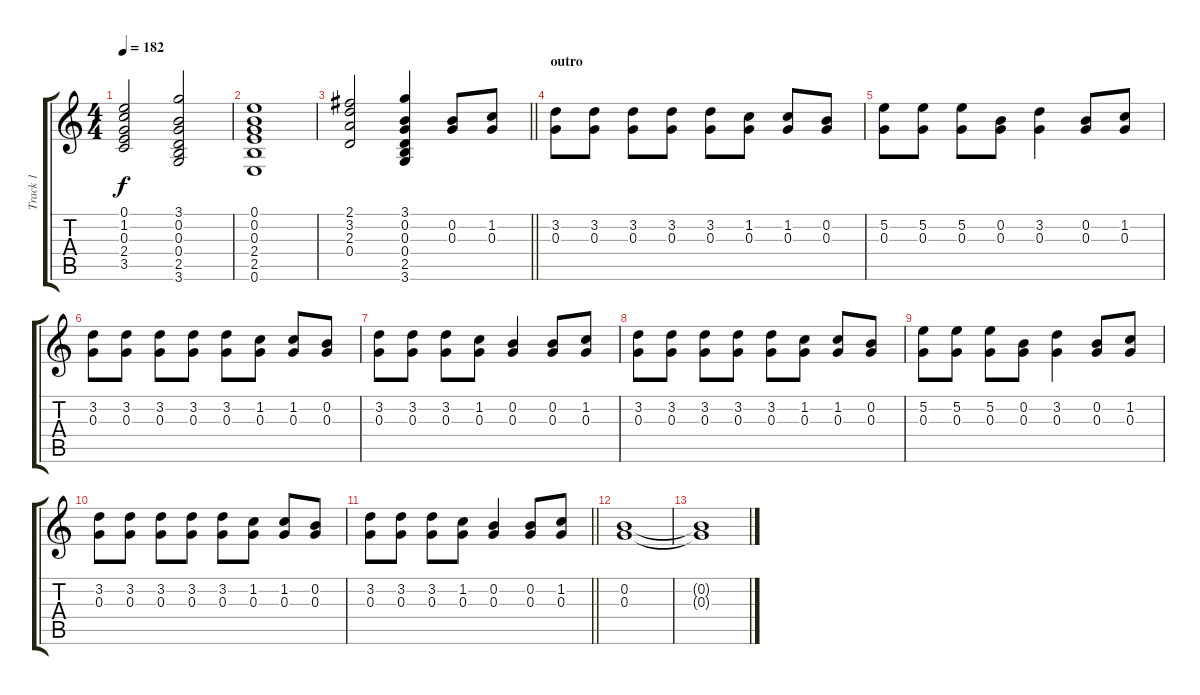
\track ("Track 1" "Track 1") {instrument distortionguitar}
\staff {score tabs}
\tuning (E4 B3 G3 D3 A2 E2) {hide}
\ts (4 4)
\tempo 182
\clef g2
\ks c
(0.1 1.2 0.3 2.4 3.5).2{dy f} (3.1 0.2 0.3 0.4 2.5 3.6).2 |
(0.1 0.2 0.3 2.4 2.5 0.6).1 |
\barLineRight lightlight
(2.1 3.2 2.3 0.4).2 (3.1 0.2 0.3 0.4 2.5 3.6).4 (0.2 0.3).8 (1.2 0.3).8 |
\section ("" "outro")
(3.2 0.3).8 (3.2 0.3).8 (3.2 0.3).8 (3.2 0.3).8 (3.2 0.3).8 (1.2 0.3).8 (1.2 0.3).8 (0.2 0.3).8 |
(5.2 0.3).8 (5.2 0.3).8 (5.2 0.3).8 (0.2 0.3).8 (3.2 0.3).4 (0.2 0.3).8 (1.2 0.3).8 |
(3.2 0.3).8 (3.2 0.3).8 (3.2 0.3).8 (3.2 0.3).8 (3.2 0.3).8 (1.2 0.3).8 (1.2 0.3).8 (0.2 0.3).8 |
(3.2 0.3).8 (3.2 0.3).8 (3.2 0.3).8 (1.2 0.3).8 (0.2 0.3).4 (0.2 0.3).8 (1.2 0.3).8 |
(3.2 0.3).8 (3.2 0.3).8 (3.2 0.3).8 (3.2 0.3).8 (3.2 0.3).8 (1.2 0.3).8 (1.2 0.3).8 (0.2 0.3).8 |
(5.2 0.3).8 (5.2 0.3).8 (5.2 0.3).8 (0.2 0.3).8 (3.2 0.3).4 (0.2 0.3).8 (1.2 0.3).8 |
(3.2 0.3).8 (3.2 0.3).8 (3.2 0.3).8 (3.2 0.3).8 (3.2 0.3).8 (1.2 0.3).8 (1.2 0.3).8 (0.2 0.3).8 |
\barLineRight lightlight
(3.2 0.3).8 (3.2 0.3).8 (3.2 0.3).8 (1.2 0.3).8 (0.2 0.3).4 (0.2 0.3).8 (1.2 0.3).8 |
(0.2 0.3).1{volume 0} |
(0.2{t} 0.3{t}).1
